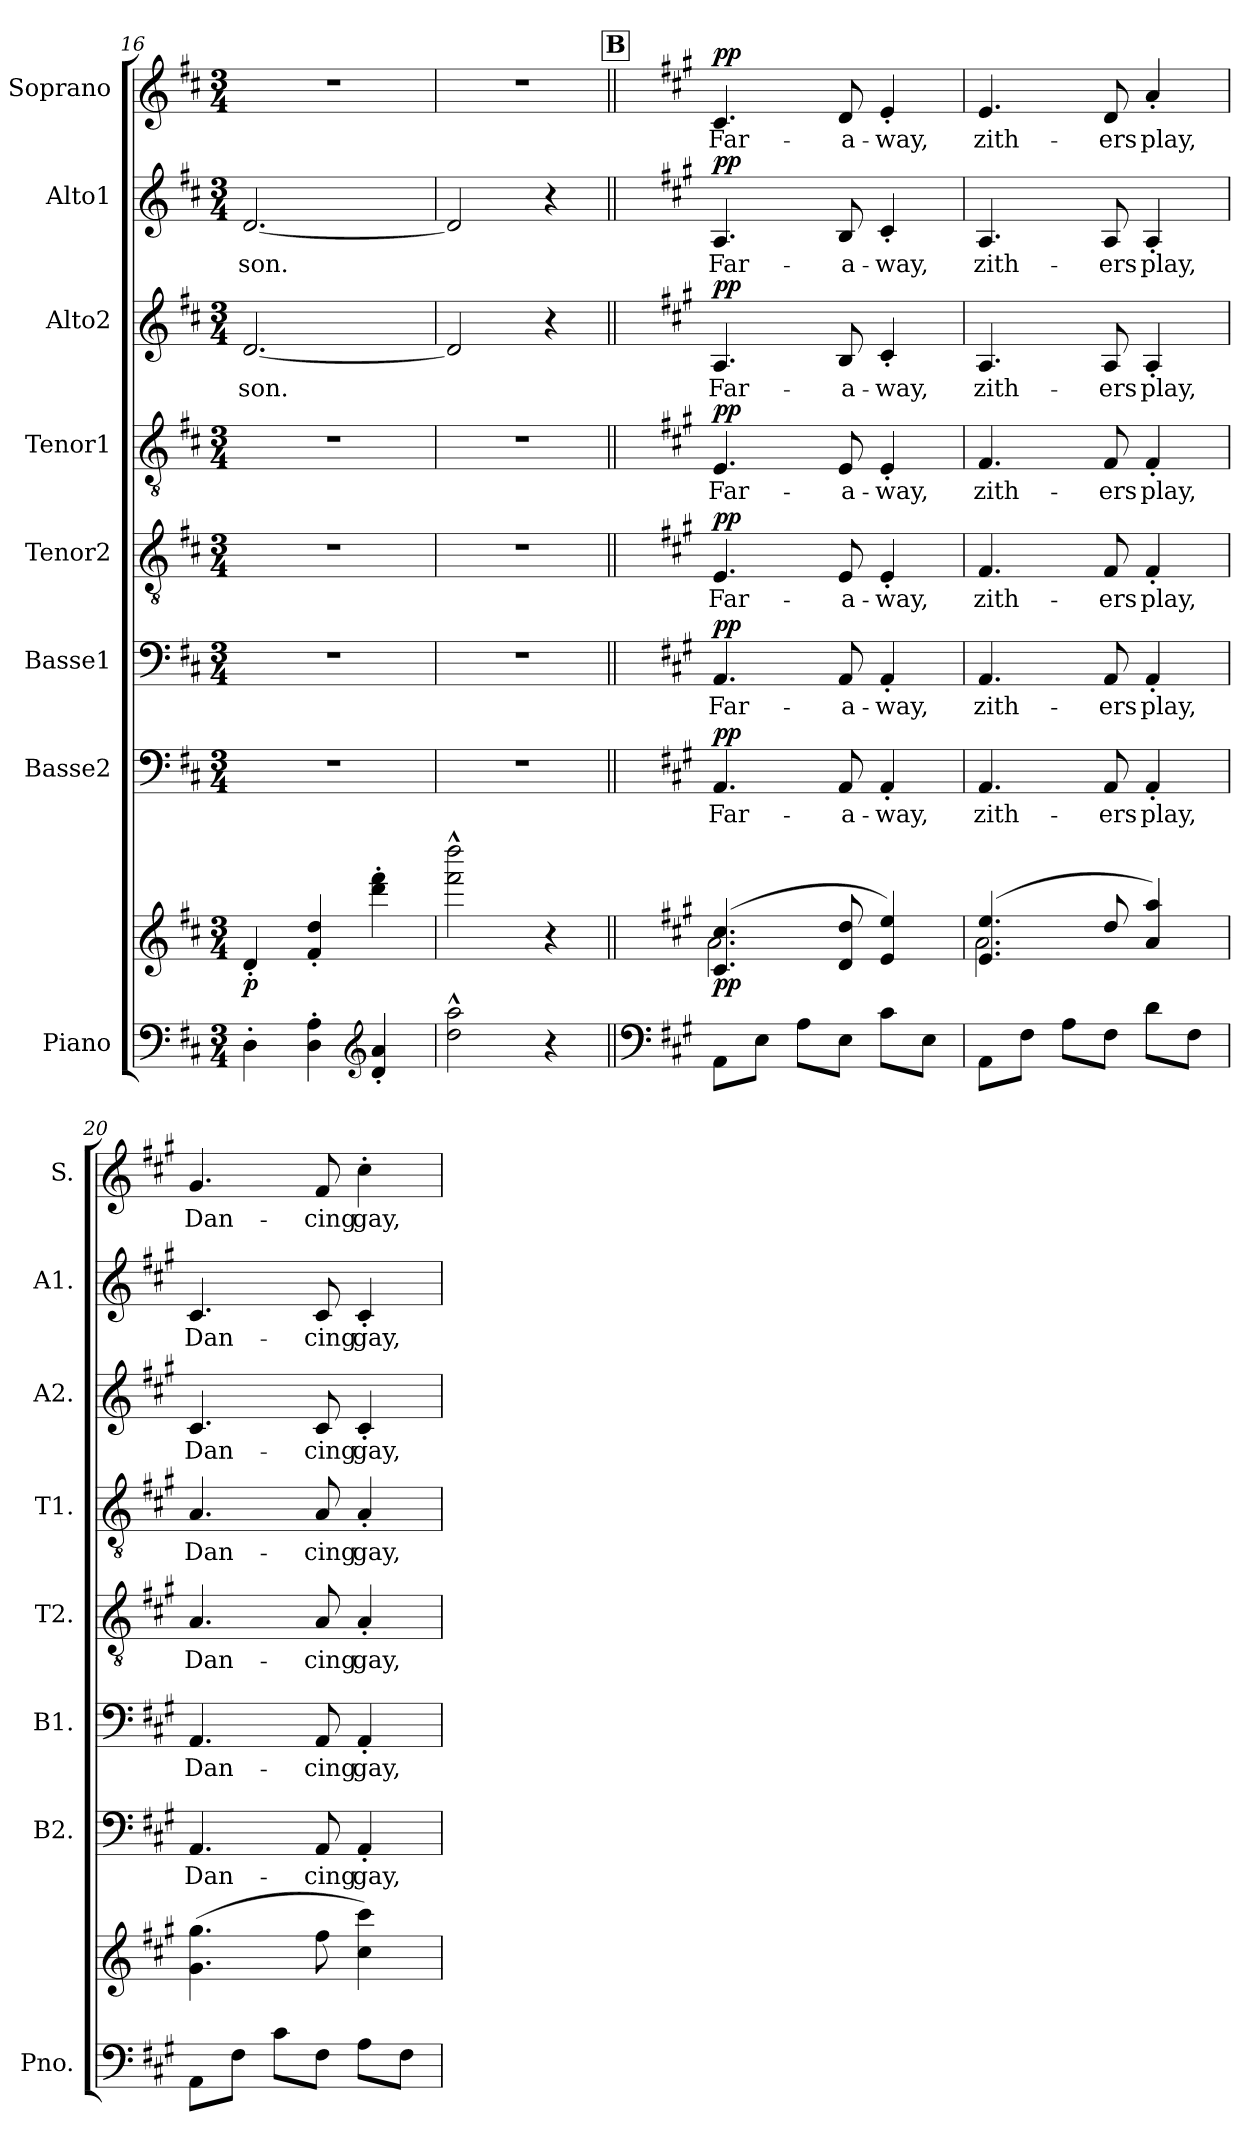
**kern	**kern	**dynam	**kern	**text	**dynam	**kern	**text	**dynam	**kern	**text	**dynam	**kern	**text	**dynam	**kern	**text	**dynam	**kern	**text	**dynam	**kern	**text	**dynam
*part8	*part8	*part8	*part7	*part7	*part7	*part6	*part6	*part6	*part5	*part5	*part5	*part4	*part4	*part4	*part3	*part3	*part3	*part2	*part2	*part2	*part1	*part1	*part1
*staff9	*staff8	*staff8/9	*staff7	*staff7	*staff7	*staff6	*staff6	*staff6	*staff5	*staff5	*staff5	*staff4	*staff4	*staff4	*staff3	*staff3	*staff3	*staff2	*staff2	*staff2	*staff1	*staff1	*staff1
*I"Piano	*	*	*I"Basse2	*	*	*I"Basse1	*	*	*I"Tenor2	*	*	*I"Tenor1	*	*	*I"Alto2	*	*	*I"Alto1	*	*	*I"Soprano	*	*
*I'Pno.	*	*	*I'B2.	*	*	*I'B1.	*	*	*I'T2.	*	*	*I'T1.	*	*	*I'A2.	*	*	*I'A1.	*	*	*I'S.	*	*
*clefF4	*clefG2	*	*clefF4	*	*	*clefF4	*	*	*clefGv2	*	*	*clefGv2	*	*	*clefG2	*	*	*clefG2	*	*	*clefG2	*	*
*k[f#c#]	*k[f#c#]	*	*k[f#c#]	*	*	*k[f#c#]	*	*	*k[f#c#]	*	*	*k[f#c#]	*	*	*k[f#c#]	*	*	*k[f#c#]	*	*	*k[f#c#]	*	*
*D:	*D:	*	*D:	*	*	*D:	*	*	*D:	*	*	*D:	*	*	*D:	*	*	*D:	*	*	*D:	*	*
*M3/4	*M3/4	*	*M3/4	*	*	*M3/4	*	*	*M3/4	*	*	*M3/4	*	*	*M3/4	*	*	*M3/4	*	*	*M3/4	*	*
=16	=16	=16	=16	=16	=16	=16	=16	=16	=16	=16	=16	=16	=16	=16	=16	=16	=16	=16	=16	=16	=16	=16	=16
!	!	!LO:DY:b	!	!	!	!	!	!	!	!	!	!	!	!	!	!LO:LY:b	!	!	!LO:LY:b	!	!	!	!
4D'<\	4d'</	p	2.r	.	.	2.r	.	.	2.r	.	.	2.r	.	.	[<2.d/	son.	.	[<2.d/	son.	.	2.r	.	.
4D\'< 4A\'<	4f#/'< 4dd/'<	.	.	.	.	.	.	.	.	.	.	.	.	.	.	.	.	.	.	.	.	.	.
*clefG2	*	*	*	*	*	*	*	*	*	*	*	*	*	*	*	*	*	*	*	*	*	*	*
4d/'< 4a/'<	4ddd\'> 4fff#\'>	.	.	.	.	.	.	.	.	.	.	.	.	.	.	.	.	.	.	.	.	.	.
=17	=17	=17	=17	=17	=17	=17	=17	=17	=17	=17	=17	=17	=17	=17	=17	=17	=17	=17	=17	=17	=17	=17	=17
2dd\^^ 2aa\^^	2fff#\^^ 2dddd\^^	.	2.r	.	.	2.r	.	.	2.r	.	.	2.r	.	.	2d/]	.	.	2d/]	.	.	2.r	.	.
4r	4r	.	.	.	.	.	.	.	.	.	.	.	.	.	4r	.	.	4r	.	.	.	.	.
!!LO:REH:place=s1:a:B:fs=20.1:t=B
=18||	=18||	=18||	=18||	=18||	=18||	=18||	=18||	=18||	=18||	=18||	=18||	=18||	=18||	=18||	=18||	=18||	=18||	=18||	=18||	=18||	=18||	=18||	=18||
*clefF4	*	*	*	*	*	*	*	*	*	*	*	*	*	*	*	*	*	*	*	*	*	*	*
*k[f#c#g#]	*k[f#c#g#]	*	*k[f#c#g#]	*	*	*k[f#c#g#]	*	*	*k[f#c#g#]	*	*	*k[f#c#g#]	*	*	*k[f#c#g#]	*	*	*k[f#c#g#]	*	*	*k[f#c#g#]	*	*
*A:	*A:	*	*A:	*	*	*A:	*	*	*A:	*	*	*A:	*	*	*A:	*	*	*A:	*	*	*A:	*	*
*	*^	*	*	*	*	*	*	*	*	*	*	*	*	*	*	*	*	*	*	*	*	*	*
!	!	!	!LO:DY:b	!	!LO:LY:b	!LO:DY:a	!	!LO:LY:b	!LO:DY:a	!	!LO:LY:b	!LO:DY:a	!	!LO:LY:b	!LO:DY:a	!	!LO:LY:b	!LO:DY:a	!	!LO:LY:b	!LO:DY:a	!	!LO:LY:b	!LO:DY:a
8AA\L	(>4.c#/ 4.cc#/	2.a\	pp	4.AA/	Far-	pp	4.AA/	Far-	pp	4.E/	Far-	pp	4.E/	Far-	pp	4.A/	Far-	pp	4.A/	Far-	pp	4.c#/	Far-	pp
8E\J	.	.	.	.	.	.	.	.	.	.	.	.	.	.	.	.	.	.	.	.	.	.	.	.
8A\L	.	.	.	.	.	.	.	.	.	.	.	.	.	.	.	.	.	.	.	.	.	.	.	.
!	!	!	!	!	!LO:LY:b	!	!	!LO:LY:b	!	!	!LO:LY:b	!	!	!LO:LY:b	!	!	!LO:LY:b	!	!	!LO:LY:b	!	!	!LO:LY:b	!
8E\J	8d/ 8dd/	.	.	8AA/	-a-	.	8AA/	-a-	.	8E/	-a-	.	8E/	-a-	.	8B/	-a-	.	8B/	-a-	.	8d/	-a-	.
!	!	!	!	!	!LO:LY:b	!	!	!LO:LY:b	!	!	!LO:LY:b	!	!	!LO:LY:b	!	!	!LO:LY:b	!	!	!LO:LY:b	!	!	!LO:LY:b	!
8c#\L	4e/ 4ee/)	.	.	4AA'</	-way,	.	4AA'</	-way,	.	4E'</	-way,	.	4E'</	-way,	.	4c#'</	-way,	.	4c#'</	-way,	.	4e'</	-way,	.
8E\J	.	.	.	.	.	.	.	.	.	.	.	.	.	.	.	.	.	.	.	.	.	.	.	.
=19	=19	=19	=19	=19	=19	=19	=19	=19	=19	=19	=19	=19	=19	=19	=19	=19	=19	=19	=19	=19	=19	=19	=19	=19
!	!	!	!	!	!LO:LY:b	!	!	!LO:LY:b	!	!	!LO:LY:b	!	!	!LO:LY:b	!	!	!LO:LY:b	!	!	!LO:LY:b	!	!	!LO:LY:b	!
8AA\L	(>4.e/ 4.ee/	2.a\	.	4.AA/	zith-	.	4.AA/	zith-	.	4.F#/	zith-	.	4.F#/	zith-	.	4.A/	zith-	.	4.A/	zith-	.	4.e/	zith-	.
8F#\J	.	.	.	.	.	.	.	.	.	.	.	.	.	.	.	.	.	.	.	.	.	.	.	.
8A\L	.	.	.	.	.	.	.	.	.	.	.	.	.	.	.	.	.	.	.	.	.	.	.	.
!	!	!	!	!	!LO:LY:b	!	!	!LO:LY:b	!	!	!LO:LY:b	!	!	!LO:LY:b	!	!	!LO:LY:b	!	!	!LO:LY:b	!	!	!LO:LY:b	!
8F#\J	8dd/	.	.	8AA/	-ers	.	8AA/	-ers	.	8F#/	-ers	.	8F#/	-ers	.	8A/	-ers	.	8A/	-ers	.	8d/	-ers	.
!	!	!	!	!	!LO:LY:b	!	!	!LO:LY:b	!	!	!LO:LY:b	!	!	!LO:LY:b	!	!	!LO:LY:b	!	!	!LO:LY:b	!	!	!LO:LY:b	!
8d\L	4a/ 4aa/)	.	.	4AA'</	play,	.	4AA'</	play,	.	4F#'</	play,	.	4F#'</	play,	.	4A'</	play,	.	4A'</	play,	.	4a'</	play,	.
8F#\J	.	.	.	.	.	.	.	.	.	.	.	.	.	.	.	.	.	.	.	.	.	.	.	.
*	*v	*v	*	*	*	*	*	*	*	*	*	*	*	*	*	*	*	*	*	*	*	*	*	*
=20	=20	=20	=20	=20	=20	=20	=20	=20	=20	=20	=20	=20	=20	=20	=20	=20	=20	=20	=20	=20	=20	=20	=20
!	!	!	!	!LO:LY:b	!	!	!LO:LY:b	!	!	!LO:LY:b	!	!	!LO:LY:b	!	!	!LO:LY:b	!	!	!LO:LY:b	!	!	!LO:LY:b	!
8AA\L	(>4.g#\ 4.gg#\	.	4.AA/	Dan-	.	4.AA/	Dan-	.	4.A/	Dan-	.	4.A/	Dan-	.	4.c#/	Dan-	.	4.c#/	Dan-	.	4.g#/	Dan-	.
8F#\J	.	.	.	.	.	.	.	.	.	.	.	.	.	.	.	.	.	.	.	.	.	.	.
8c#\L	.	.	.	.	.	.	.	.	.	.	.	.	.	.	.	.	.	.	.	.	.	.	.
!	!	!	!	!LO:LY:b	!	!	!LO:LY:b	!	!	!LO:LY:b	!	!	!LO:LY:b	!	!	!LO:LY:b	!	!	!LO:LY:b	!	!	!LO:LY:b	!
8F#\J	8ff#\	.	8AA/	-cing	.	8AA/	-cing	.	8A/	-cing	.	8A/	-cing	.	8c#/	-cing	.	8c#/	-cing	.	8f#/	-cing	.
!	!	!	!	!LO:LY:b	!	!	!LO:LY:b	!	!	!LO:LY:b	!	!	!LO:LY:b	!	!	!LO:LY:b	!	!	!LO:LY:b	!	!	!LO:LY:b	!
8A\L	4cc#\ 4ccc#\)	.	4AA'</	gay,	.	4AA'</	gay,	.	4A'</	gay,	.	4A'</	gay,	.	4c#'</	gay,	.	4c#'</	gay,	.	4cc#'>\	gay,	.
8F#\J	.	.	.	.	.	.	.	.	.	.	.	.	.	.	.	.	.	.	.	.	.	.	.
=	=	=	=	=	=	=	=	=	=	=	=	=	=	=	=	=	=	=	=	=	=	=	=
*-	*-	*-	*-	*-	*-	*-	*-	*-	*-	*-	*-	*-	*-	*-	*-	*-	*-	*-	*-	*-	*-	*-	*-
